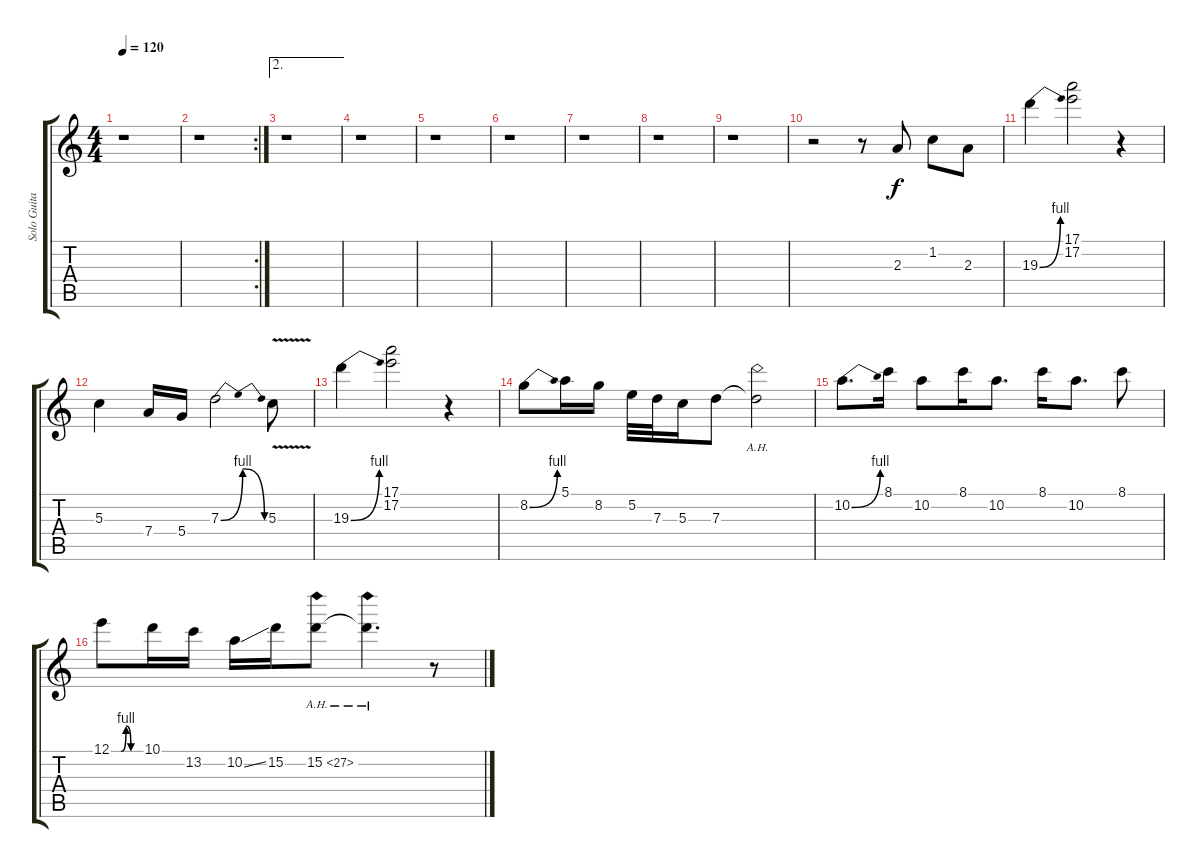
\track ("Solo Guitar (Steve)" "Solo Guita") {instrument distortionguitar}
\staff {score tabs}
\tuning (E4 B3 G3 D3 A2 E2) {hide}
\ts (4 4)
\tempo 120
\clef g2
\ks c
r.1{dy f} |
\rc 2
r.1 |
\ae 2
r.1 |
r.1 |
r.1 |
r.1 |
r.1 |
r.1 |
r.1 |
r.2 r.8 2.3.8 1.2.8 2.3.8 |
19.3{be (bend 0 0 60 4)}.4 (17.1 17.2).2 r.4 |
5.3.4 7.4.16 5.4.16 7.3{be (bendrelease 0 0 15 4 45 4 60 0)}.2 5.3{v}.8 |
19.3{be (bend 0 0 60 4)}.4 (17.1 17.2).2 r.4 |
8.2{be (bend 0 0 60 4)}.8 5.1.16 8.2.16 5.2.32 7.3.32 5.3.16 7.3.8 7.3{ah 12 t}.2 |
10.2{be (bend 0 0 60 4)}.8{d} 8.1.16 10.2.8 8.1.16 10.2.8{d} 8.1.16 10.2.8{d} 8.1.8 |
12.1{be (custom 0 0 20 0 30 4 40 0 60 0)}.8 10.1.16 13.2.16 10.2{ss}.16 15.2.16 15.2{ah 12}.8 15.2{ah 12 t}.4{d} r.8
